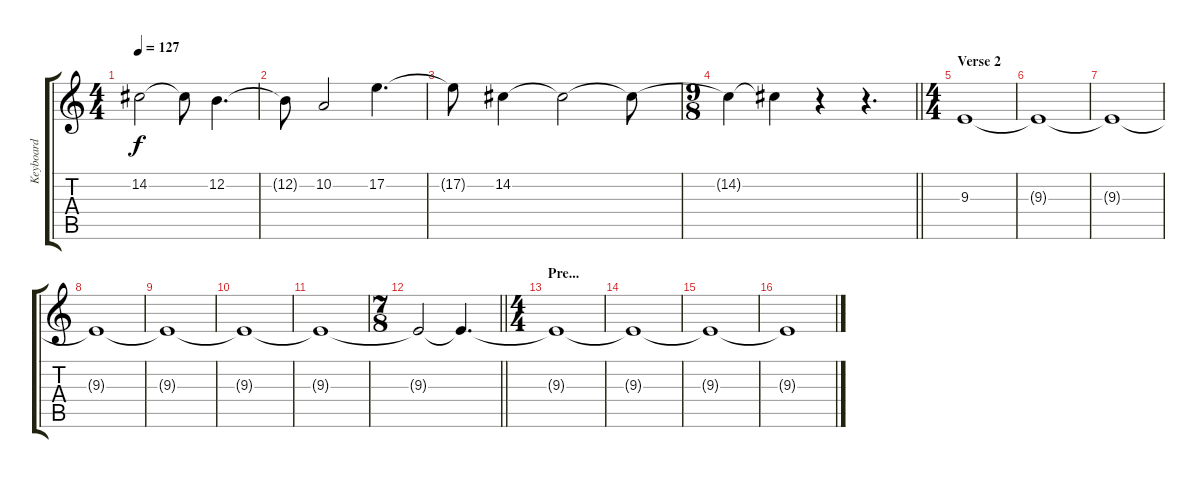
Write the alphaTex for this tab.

\track ("Keyboard" "Keyboard") {instrument synthstrings1}
\staff {score tabs}
\tuning (E4 B3 G3 D3 A2 E2) {hide}
\ts (4 4)
\tempo 127
\clef g2
\ks c
14.2.2{dy f} 14.2{t}.8 12.2.4{d} |
12.2{t}.8 10.2.2 17.2.4{d} |
17.2{t}.8 14.2.4 14.2{t}.2 14.2{t}.8 |
\ts (9 8)
\barLineRight lightlight
14.2{t}.4 14.2{t}.4 r.4 r.4{d} |
\ts (4 4)
\section ("" "Verse 2")
9.3.1{volume 7} |
9.3{t}.1 |
9.3{t}.1 |
9.3{t}.1 |
9.3{t}.1 |
9.3{t}.1 |
9.3{t}.1 |
\ts (7 8)
\barLineRight lightlight
9.3{t}.2 9.3{t}.4{d} |
\ts (4 4)
\section ("" "Pre...")
9.3{t}.1{volume 6} |
9.3{t}.1 |
9.3{t}.1 |
9.3{t}.1
